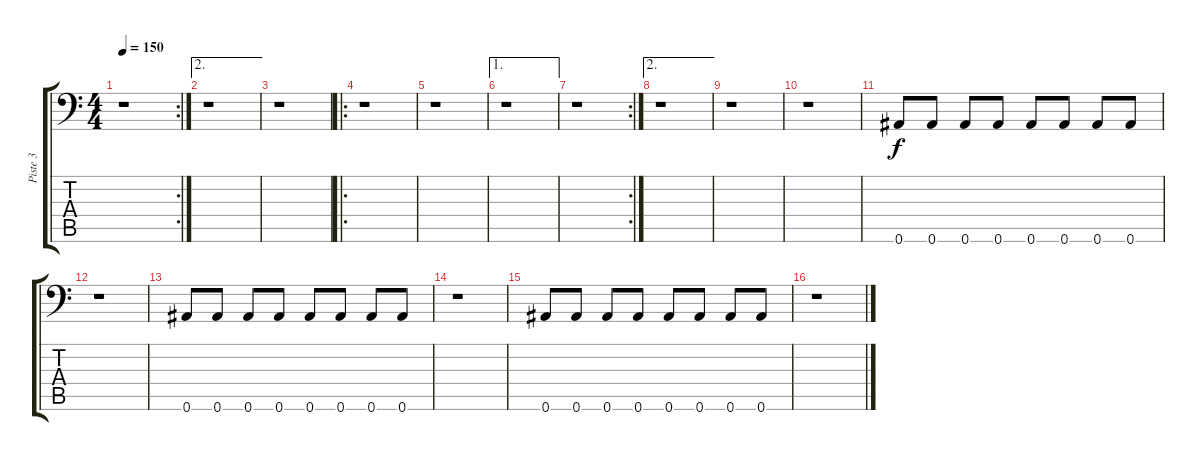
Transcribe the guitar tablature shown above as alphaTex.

\track ("Piste 3" "Piste 3") {instrument distortionguitar}
\staff {score tabs}
\tuning (Bb3 F3 Db3 Ab2 Eb2 Bb1) {hide}
\rc 2
\ts (4 4)
\tempo 150
\clef f4
\ks c
r.1{dy f} |
\ae 2
r.1 |
r.1 |
\ro
r.1 |
r.1 |
\ae 1
r.1 |
\rc 2
r.1 |
\ae 2
r.1 |
r.1 |
r.1 |
0.6.8 0.6.8 0.6.8 0.6.8 0.6.8 0.6.8 0.6.8 0.6.8 |
r.1 |
0.6.8 0.6.8 0.6.8 0.6.8 0.6.8 0.6.8 0.6.8 0.6.8 |
r.1 |
0.6.8 0.6.8 0.6.8 0.6.8 0.6.8 0.6.8 0.6.8 0.6.8 |
r.1
